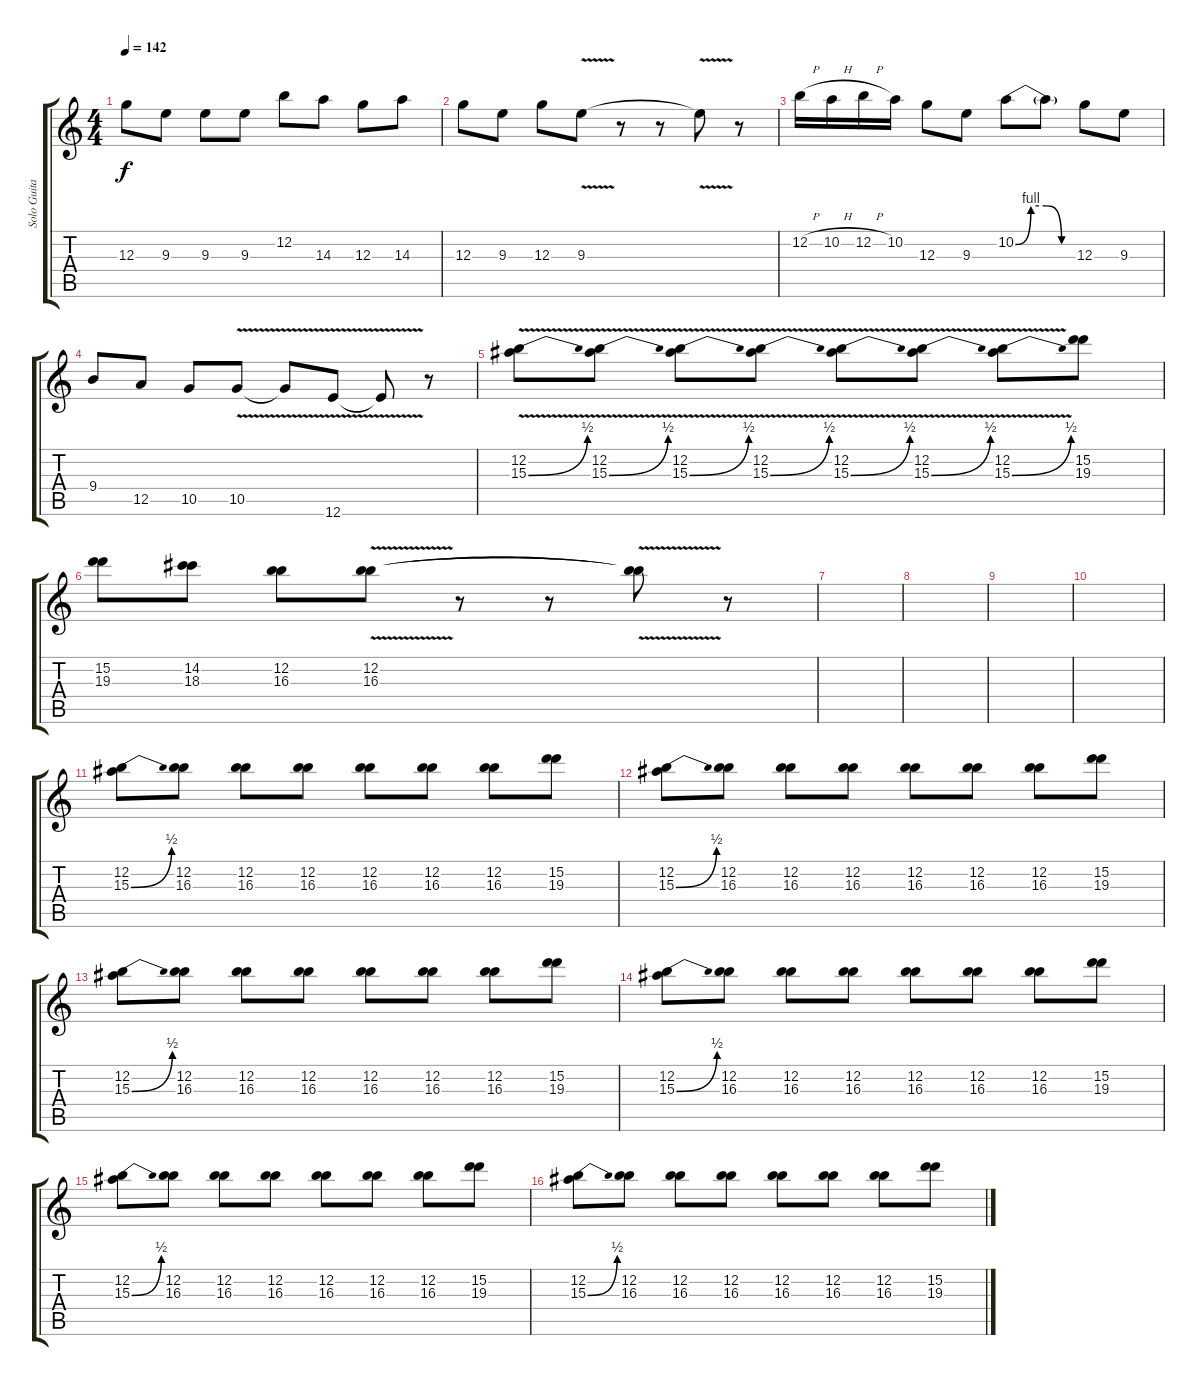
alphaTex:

\track ("Solo Guitar" "Solo Guita") {instrument overdrivenguitar}
\staff {score tabs}
\tuning (E4 B3 G3 D3 A2 E2) {hide}
\ts (4 4)
\tempo 142
\clef g2
\ks c
12.3.8{dy f} 9.3.8 9.3.8 9.3.8 12.2.8 14.3.8 12.3.8 14.3.8 |
12.3.8 9.3.8 12.3.8 9.3{v}.8 r.8 r.8 9.3{t}.8 r.8 |
12.2{h}.16 10.2{h}.16 12.2{h}.16 10.2.16 12.3.8 9.3.8 10.2{be (custom 0 0 15 4 30 4 45 0 60 0)}.8 10.2{t}.8 12.3.8 9.3.8 |
9.4.8 12.5.8 10.5.8 10.5{v}.8 10.5{t}.8 12.6{v}.8 12.6{t}.8 r.8 |
(12.2 15.3{be (bend 0 0 60 2) v}).8 (12.2 15.3{be (bend 0 0 60 2) v}).8 (12.2 15.3{be (bend 0 0 60 2) v}).8 (12.2 15.3{be (bend 0 0 60 2) v}).8 (12.2 15.3{be (bend 0 0 60 2) v}).8 (12.2 15.3{be (bend 0 0 60 2) v}).8 (12.2 15.3{be (bend 0 0 60 2) v}).8 (15.2 19.3).8 |
(15.2 19.3).8 (14.2 18.3).8 (12.2 16.3).8 (12.2{v} 16.3).8 r.8 r.8 (12.2{t} 16.3{t}).8 r.8 |
|
|
|
|
(12.2 15.3{be (bend 0 0 60 2)}).8{volume 8} (12.2 16.3).8 (12.2 16.3).8 (12.2 16.3).8 (12.2 16.3).8 (12.2 16.3).8 (12.2 16.3).8 (15.2 19.3).8 |
(12.2 15.3{be (bend 0 0 60 2)}).8 (12.2 16.3).8 (12.2 16.3).8 (12.2 16.3).8 (12.2 16.3).8 (12.2 16.3).8 (12.2 16.3).8 (15.2 19.3).8 |
(12.2 15.3{be (bend 0 0 60 2)}).8 (12.2 16.3).8 (12.2 16.3).8 (12.2 16.3).8 (12.2 16.3).8 (12.2 16.3).8 (12.2 16.3).8 (15.2 19.3).8 |
(12.2 15.3{be (bend 0 0 60 2)}).8 (12.2 16.3).8 (12.2 16.3).8 (12.2 16.3).8 (12.2 16.3).8 (12.2 16.3).8 (12.2 16.3).8 (15.2 19.3).8 |
(12.2 15.3{be (bend 0 0 60 2)}).8 (12.2 16.3).8 (12.2 16.3).8 (12.2 16.3).8 (12.2 16.3).8 (12.2 16.3).8 (12.2 16.3).8 (15.2 19.3).8 |
(12.2 15.3{be (bend 0 0 60 2)}).8 (12.2 16.3).8 (12.2 16.3).8 (12.2 16.3).8 (12.2 16.3).8 (12.2 16.3).8 (12.2 16.3).8 (15.2 19.3).8
